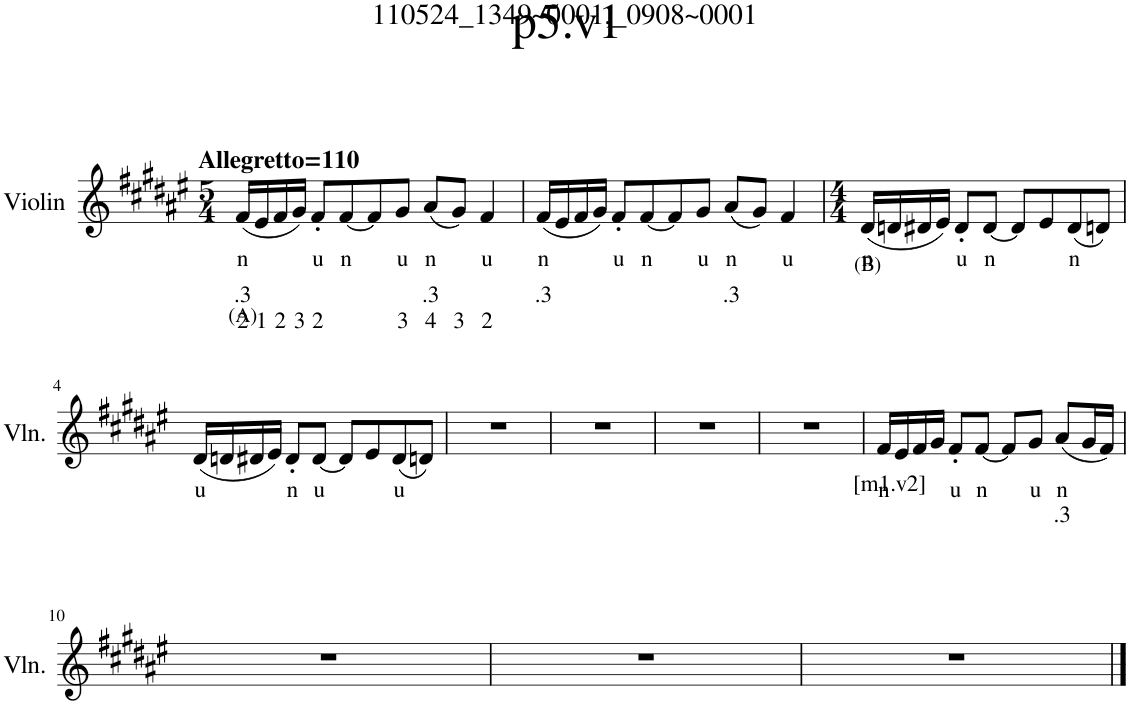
**kern	**text	**text	**text	**text
*part1	*part1	*part1	*part1	*part1
*staff1	*staff1	*staff1	*staff1	*staff1
*I"Violin	*	*	*	*
*I'Vln.	*	*	*	*
*clefG2	*	*	*	*
*k[f#c#g#d#a#e#]	*	*	*	*
*M5/4	*	*	*	*
=1	=1	=1	=1	=1
!LO:TX:a:B:t=Allegretto=110	!	!	!	!
!	!LO:LY:b	!LO:LY:b	!LO:LY:b	!LO:LY:b
(16f#/LL	n	.3	2	(A)
!	!	!	!LO:LY:b	!
16e#/	.	.	1	.
!	!	!	!LO:LY:b	!
16f#/	.	.	2	.
!	!	!	!LO:LY:b	!
16g#/JJ)	.	.	3	.
!	!LO:LY:b	!	!LO:LY:b	!
8f#'/L	u	.	2	.
!	!LO:LY:b	!	!	!
[8f#/	n	.	.	.
8f#/]	.	.	.	.
!	!LO:LY:b	!	!LO:LY:b	!
8g#/J	u	.	3	.
!	!LO:LY:b	!LO:LY:b	!LO:LY:b	!
(8a#/L	n	.3	4	.
!	!	!	!LO:LY:b	!
8g#/J)	.	.	3	.
!	!LO:LY:b	!	!LO:LY:b	!
4f#/	u	.	2	.
=2	=2	=2	=2	=2
!	!LO:LY:b	!LO:LY:b	!	!
(16f#/LL	n	.3	.	.
16e#/	.	.	.	.
16f#/	.	.	.	.
16g#/JJ)	.	.	.	.
!	!LO:LY:b	!	!	!
8f#'/L	u	.	.	.
!	!LO:LY:b	!	!	!
[8f#/	n	.	.	.
8f#/]	.	.	.	.
!	!LO:LY:b	!	!	!
8g#/J	u	.	.	.
!	!LO:LY:b	!LO:LY:b	!	!
(8a#/L	n	.3	.	.
8g#/J)	.	.	.	.
!	!LO:LY:b	!	!	!
4f#/	u	.	.	.
=3	=3	=3	=3	=3
*M4/4	*	*	*	*
!	!LO:LY:b	!LO:LY:b	!	!
(16d#/LL	n	(B)	.	.
16dn/	.	.	.	.
16d#X/	.	.	.	.
16e#/JJ)	.	.	.	.
!	!LO:LY:b	!	!	!
8d#'/L	u	.	.	.
!	!LO:LY:b	!	!	!
[8d#/J	n	.	.	.
8d#/L]	.	.	.	.
8e#/	.	.	.	.
!	!LO:LY:b	!	!	!
(8d#/	n	.	.	.
8dn/J)	.	.	.	.
!!LO:LB:g=z
=4	=4	=4	=4	=4
!	!LO:LY:b	!	!	!
(16d#/LL	u	.	.	.
16dn/	.	.	.	.
16d#X/	.	.	.	.
16e#/JJ)	.	.	.	.
!	!LO:LY:b	!	!	!
8d#'/L	n	.	.	.
!	!LO:LY:b	!	!	!
[8d#/J	u	.	.	.
8d#/L]	.	.	.	.
8e#/	.	.	.	.
!	!LO:LY:b	!	!	!
(8d#/	u	.	.	.
8dn/J)	.	.	.	.
=5	=5	=5	=5	=5
1r	.	.	.	.
=6	=6	=6	=6	=6
1r	.	.	.	.
=7	=7	=7	=7	=7
1r	.	.	.	.
=8	=8	=8	=8	=8
1r	.	.	.	.
=9	=9	=9	=9	=9
!	!LO:LY:b	!LO:LY:b	!	!
16f#/LL	n	[m1.v2]	.	.
16e#/	.	.	.	.
16f#/	.	.	.	.
16g#/JJ	.	.	.	.
!	!LO:LY:b	!	!	!
8f#'/L	u	.	.	.
!	!LO:LY:b	!	!	!
[8f#/J	n	.	.	.
8f#/L]	.	.	.	.
!	!LO:LY:b	!	!	!
8g#/J	u	.	.	.
!	!LO:LY:b	!LO:LY:b	!	!
(8a#/L	n	.3	.	.
16g#/L	.	.	.	.
16f#/JJ)	.	.	.	.
!!LO:LB:g=z
=10	=10	=10	=10	=10
1r	.	.	.	.
=11	=11	=11	=11	=11
1r	.	.	.	.
=12	=12	=12	=12	=12
1r	.	.	.	.
==	==	==	==	==
*-	*-	*-	*-	*-
